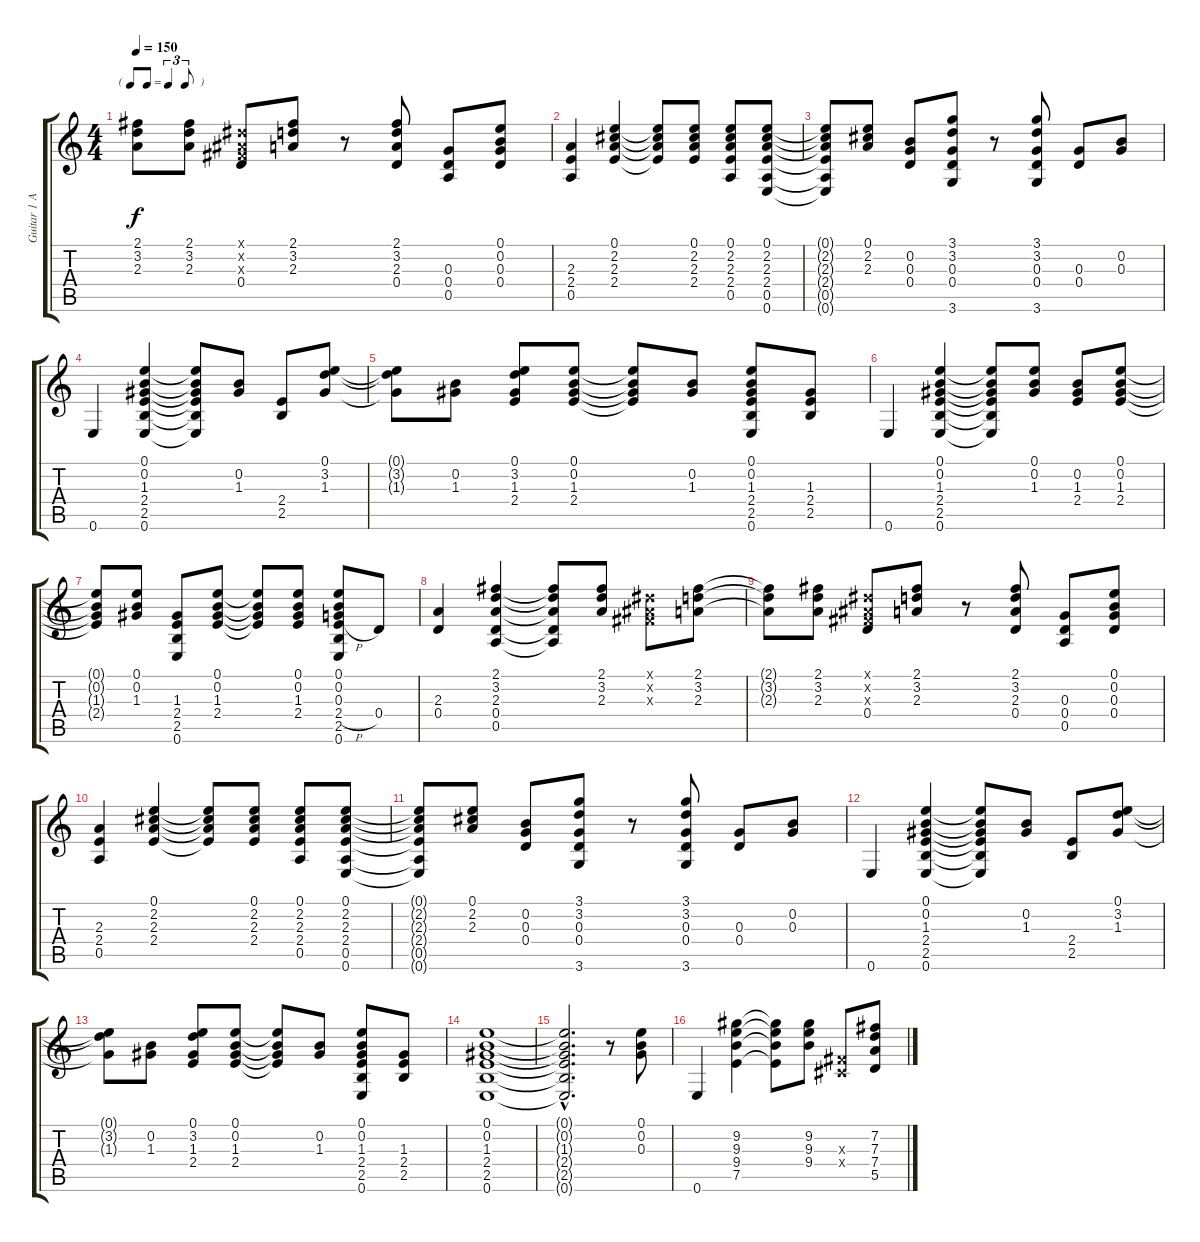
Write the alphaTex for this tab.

\track ("Guitar 1 Ac" "Guitar 1 A") {instrument acousticguitarsteel}
\staff {score tabs}
\tuning (E4 B3 G3 D3 A2 E2) {hide}
\ts (4 4)
\tf triplet8th
\tempo 150
\clef g2
\ks c
(2.1{t} 3.2{t} 2.3{t}).8{dy f} (2.1 3.2 2.3).8 (-1.1{x} -1.2{x} -1.3{x} 0.4).8 (2.1 3.2 2.3).8 r.8 (2.1 3.2 2.3 0.4).8 (0.3 0.4 0.5).8 (0.1 0.2 0.3 0.4).8 |
(2.3 2.4 0.5).4 (0.1 2.2 2.3 2.4).4 (0.1{t} 2.2{t} 2.3{t} 2.4{t}).8 (0.1 2.2 2.3 2.4).8 (0.1 2.2 2.3 2.4 0.5).8 (0.1 2.2 2.3 2.4 0.5 0.6).8 |
(0.1{t} 2.2{t} 2.3{t} 2.4{t} 0.5{t} 0.6{t}).8 (0.1 2.2 2.3).8 (0.2 0.3 0.4).8 (3.1 3.2 0.3 0.4 3.6).8 r.8 (3.1 3.2 0.3 0.4 3.6).8 (0.3 0.4).8 (0.2 0.3).8 |
0.6.4 (0.1 0.2 1.3 2.4 2.5 0.6).4 (0.1{t} 0.2{t} 1.3{t} 2.4{t} 2.5{t} 0.6{t}).8 (0.2 1.3).8 (2.4 2.5).8 (0.1 3.2 1.3).8 |
(0.1{t} 3.2{t} 1.3{t}).8 (0.2 1.3).8 (0.1 3.2 1.3 2.4).8 (0.1 0.2 1.3 2.4).8 (0.1{t} 0.2{t} 1.3{t} 2.4{t}).8 (0.2 1.3).8 (0.1 0.2 1.3 2.4 2.5 0.6).8 (1.3 2.4 2.5).8 |
0.6.4 (0.1 0.2 1.3 2.4 2.5 0.6).4 (0.1{t} 0.2{t} 1.3{t} 2.4{t} 2.5{t} 0.6{t}).8 (0.1 0.2 1.3).8 (0.2 1.3 2.4).8 (0.1 0.2 1.3 2.4).8 |
(0.1{t} 0.2{t} 1.3{t} 2.4{t}).8 (0.1 0.2 1.3).8 (1.3 2.4 2.5 0.6).8 (0.1 0.2 1.3 2.4).8 (0.1{t} 0.2{t} 1.3{t} 2.4{t}).8 (0.1 0.2 1.3 2.4).8 (0.1 0.2 0.3 2.4{h} 2.5 0.6).8 0.4.8 |
(2.3 0.4).4 (2.1 3.2 2.3 0.4 0.5).4 (2.1{t} 3.2{t} 2.3{t} 0.4{t} 0.5{t}).8 (2.1 3.2 2.3).8 (-1.1{x} -1.2{x} -1.3{x}).8 (2.1 3.2 2.3).8 |
(2.1{t} 3.2{t} 2.3{t}).8 (2.1 3.2 2.3).8 (-1.1{x} -1.2{x} -1.3{x} 0.4).8 (2.1 3.2 2.3).8 r.8 (2.1 3.2 2.3 0.4).8 (0.3 0.4 0.5).8 (0.1 0.2 0.3 0.4).8 |
(2.3 2.4 0.5).4 (0.1 2.2 2.3 2.4).4 (0.1{t} 2.2{t} 2.3{t} 2.4{t}).8 (0.1 2.2 2.3 2.4).8 (0.1 2.2 2.3 2.4 0.5).8 (0.1 2.2 2.3 2.4 0.5 0.6).8 |
(0.1{t} 2.2{t} 2.3{t} 2.4{t} 0.5{t} 0.6{t}).8 (0.1 2.2 2.3).8 (0.2 0.3 0.4).8 (3.1 3.2 0.3 0.4 3.6).8 r.8 (3.1 3.2 0.3 0.4 3.6).8 (0.3 0.4).8 (0.2 0.3).8 |
0.6.4 (0.1 0.2 1.3 2.4 2.5 0.6).4 (0.1{t} 0.2{t} 1.3{t} 2.4{t} 2.5{t} 0.6{t}).8 (0.2 1.3).8 (2.4 2.5).8 (0.1 3.2 1.3).8 |
(0.1{t} 3.2{t} 1.3{t}).8 (0.2 1.3).8 (0.1 3.2 1.3 2.4).8 (0.1 0.2 1.3 2.4).8 (0.1{t} 0.2{t} 1.3{t} 2.4{t}).8 (0.2 1.3).8 (0.1 0.2 1.3 2.4 2.5 0.6).8 (1.3 2.4 2.5).8 |
(0.1 0.2 1.3 2.4 2.5 0.6).1 |
(0.1{hac t} 0.2{hac t} 1.3{hac t} 2.4{hac t} 2.5{hac t} 0.6{hac t}).2{d} r.8 (0.1 0.2 0.3).8 |
0.6.4 (9.2 9.3 9.4 7.5).4 (9.2{t} 9.3{t} 9.4{t} 7.5{t}).8 (9.2 9.3 9.4).8 (-1.3{x} -1.4{x}).8 (7.2 7.3 7.4 5.5).8
